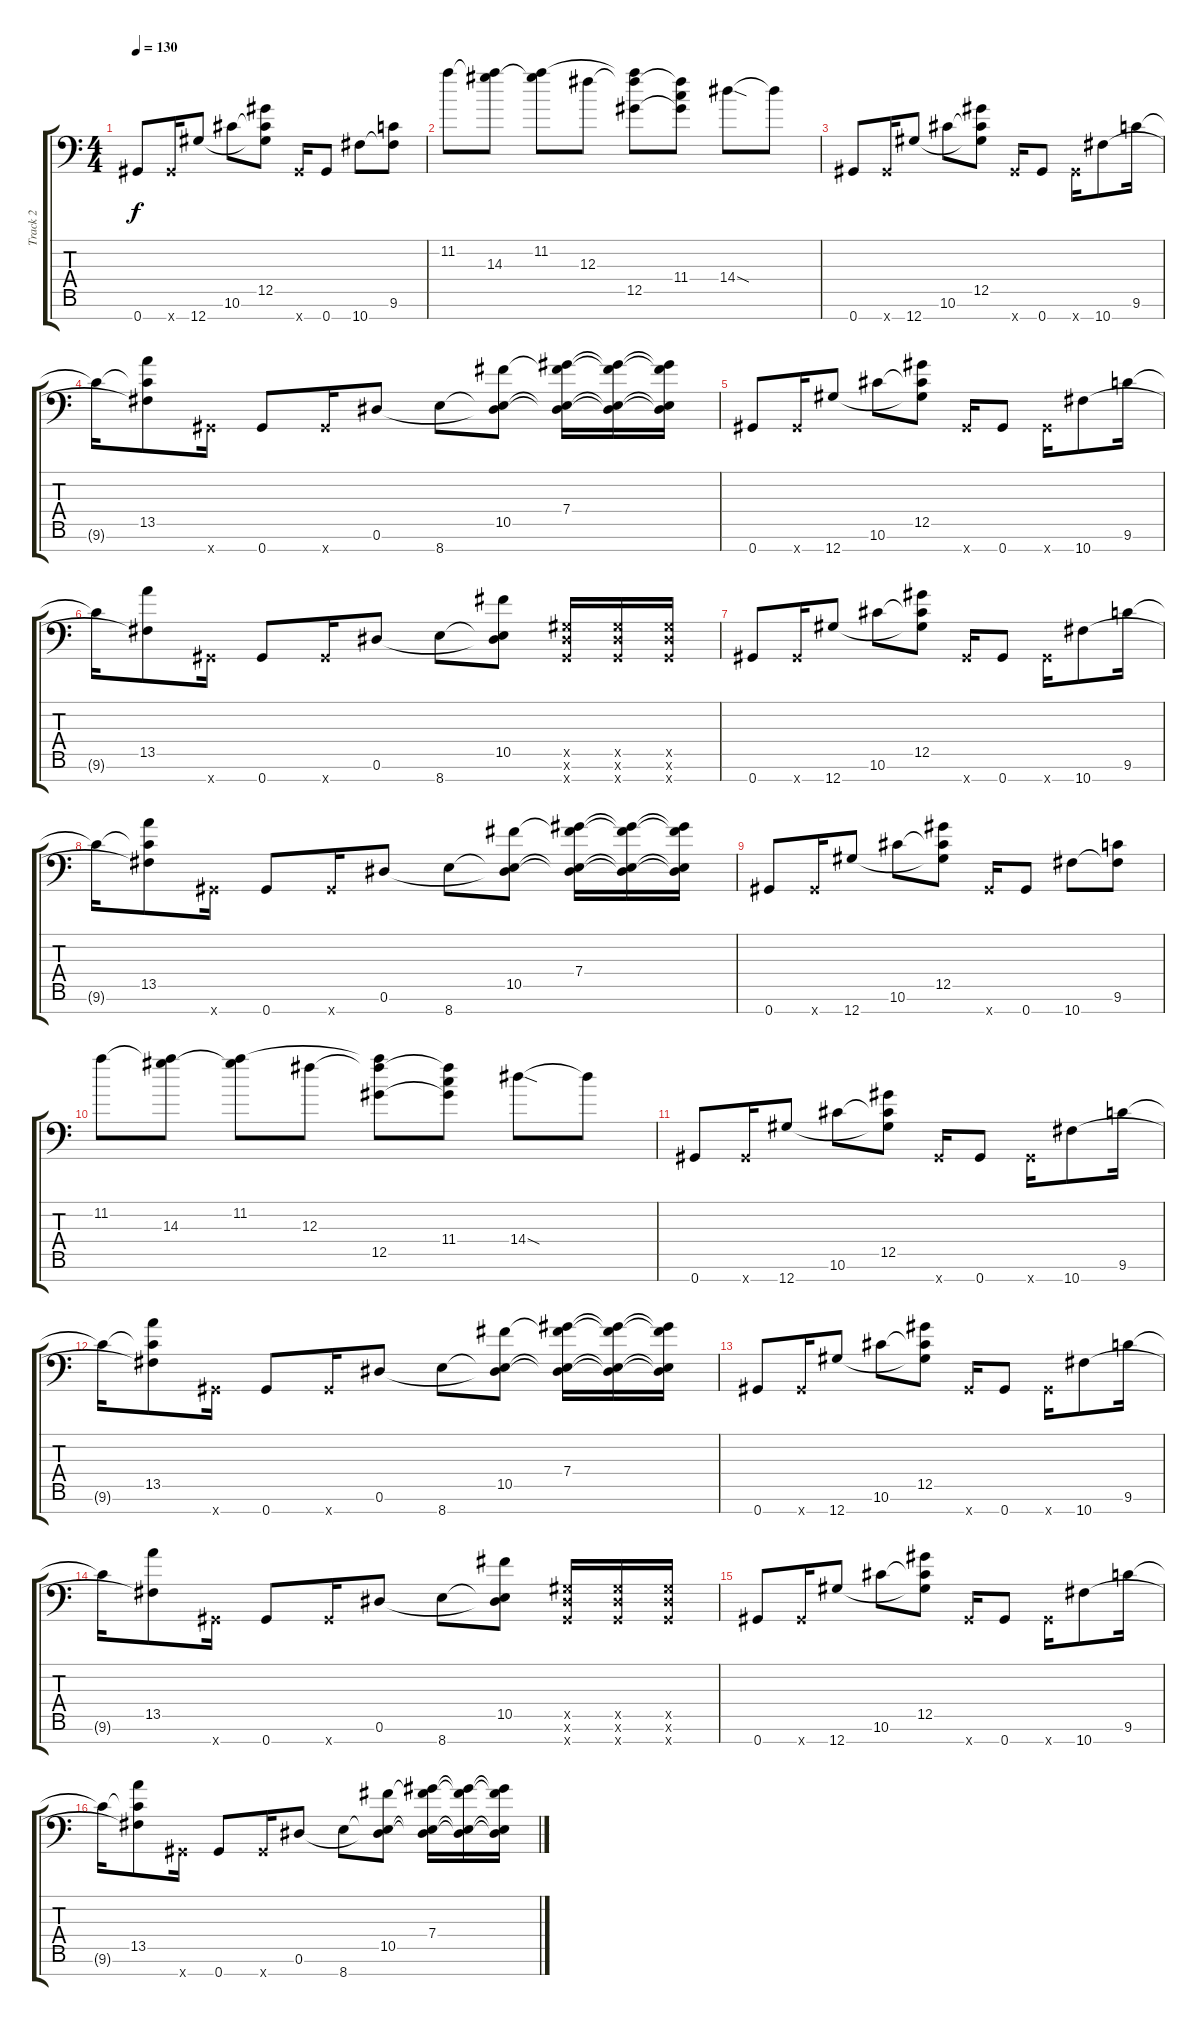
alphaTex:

\track ("Track 2" "Track 2") {instrument distortionguitar}
\staff {score tabs}
\tuning (Eb4 Bb3 Gb3 Db3 Ab2 Eb2 Ab1) {hide}
\ts (4 4)
\tempo 130
\clef f4
\ks c
0.7.8{dy f} 0.7{x}.16 12.7.8 10.6.8 (12.5 10.6{t} 12.7{t}).8 0.7{x}.16 0.7.8 10.7.8 (9.6 10.7{t}).8 |
11.2.8 (11.2{t} 14.3).8 (11.2 14.3{t}).8 12.3.8 (11.2{t} 12.3{t} 12.5).8 (12.3{t} 11.4 12.5{t}).8 14.4{sod}.8 14.4{t}.8 |
0.7.8 0.7{x}.16 12.7.8 10.6.8 (12.5 10.6{t} 12.7{t}).8 0.7{x}.16 0.7.8 0.7{x}.16 10.7.8 9.6.16 |
9.6{t}.16 (13.5 9.6{t} 10.7{t}).8 0.7{x}.16 0.7.8 0.7{x}.16 0.6.8 8.7.8 (10.5 0.6{t} 8.7{t}).8 (7.4 10.5{t} 0.6{t} 8.7{t}).16 (7.4{t} 10.5{t} 0.6{t} 8.7{t}).16 (7.4{t} 10.5{t} 0.6{t} 8.7{t}).16 |
0.7.8 0.7{x}.16 12.7.8 10.6.8 (12.5 10.6{t} 12.7{t}).8 0.7{x}.16 0.7.8 0.7{x}.16 10.7.8 9.6.16 |
9.6{t}.16 (13.5 10.7{t}).8 0.7{x}.16 0.7.8 0.7{x}.16 0.6.8 8.7.8 (10.5 0.6{t} 8.7{t}).8 (0.5{x} 0.6{x} 0.7{x}).16 (0.5{x} 0.6{x} 0.7{x}).16 (0.5{x} 0.6{x} 0.7{x}).16 |
0.7.8 0.7{x}.16 12.7.8 10.6.8 (12.5 10.6{t} 12.7{t}).8 0.7{x}.16 0.7.8 0.7{x}.16 10.7.8 9.6.16 |
9.6{t}.16 (13.5 9.6{t} 10.7{t}).8 0.7{x}.16 0.7.8 0.7{x}.16 0.6.8 8.7.8 (10.5 0.6{t} 8.7{t}).8 (7.4 10.5{t} 0.6{t} 8.7{t}).16 (7.4{t} 10.5{t} 0.6{t} 8.7{t}).16 (7.4{t} 10.5{t} 0.6{t} 8.7{t}).16 |
0.7.8 0.7{x}.16 12.7.8 10.6.8 (12.5 10.6{t} 12.7{t}).8 0.7{x}.16 0.7.8 10.7.8 (9.6 10.7{t}).8 |
11.2.8 (11.2{t} 14.3).8 (11.2 14.3{t}).8 12.3.8 (11.2{t} 12.3{t} 12.5).8 (12.3{t} 11.4 12.5{t}).8 14.4{sod}.8 14.4{t}.8 |
0.7.8 0.7{x}.16 12.7.8 10.6.8 (12.5 10.6{t} 12.7{t}).8 0.7{x}.16 0.7.8 0.7{x}.16 10.7.8 9.6.16 |
9.6{t}.16 (13.5 9.6{t} 10.7{t}).8 0.7{x}.16 0.7.8 0.7{x}.16 0.6.8 8.7.8 (10.5 0.6{t} 8.7{t}).8 (7.4 10.5{t} 0.6{t} 8.7{t}).16 (7.4{t} 10.5{t} 0.6{t} 8.7{t}).16 (7.4{t} 10.5{t} 0.6{t} 8.7{t}).16 |
0.7.8 0.7{x}.16 12.7.8 10.6.8 (12.5 10.6{t} 12.7{t}).8 0.7{x}.16 0.7.8 0.7{x}.16 10.7.8 9.6.16 |
9.6{t}.16 (13.5 10.7{t}).8 0.7{x}.16 0.7.8 0.7{x}.16 0.6.8 8.7.8 (10.5 0.6{t} 8.7{t}).8 (0.5{x} 0.6{x} 0.7{x}).16 (0.5{x} 0.6{x} 0.7{x}).16 (0.5{x} 0.6{x} 0.7{x}).16 |
0.7.8 0.7{x}.16 12.7.8 10.6.8 (12.5 10.6{t} 12.7{t}).8 0.7{x}.16 0.7.8 0.7{x}.16 10.7.8 9.6.16 |
9.6{t}.16 (13.5 9.6{t} 10.7{t}).8 0.7{x}.16 0.7.8 0.7{x}.16 0.6.8 8.7.8 (10.5 0.6{t} 8.7{t}).8 (7.4 10.5{t} 0.6{t} 8.7{t}).16 (7.4{t} 10.5{t} 0.6{t} 8.7{t}).16 (7.4{t} 10.5{t} 0.6{t} 8.7{t}).16
